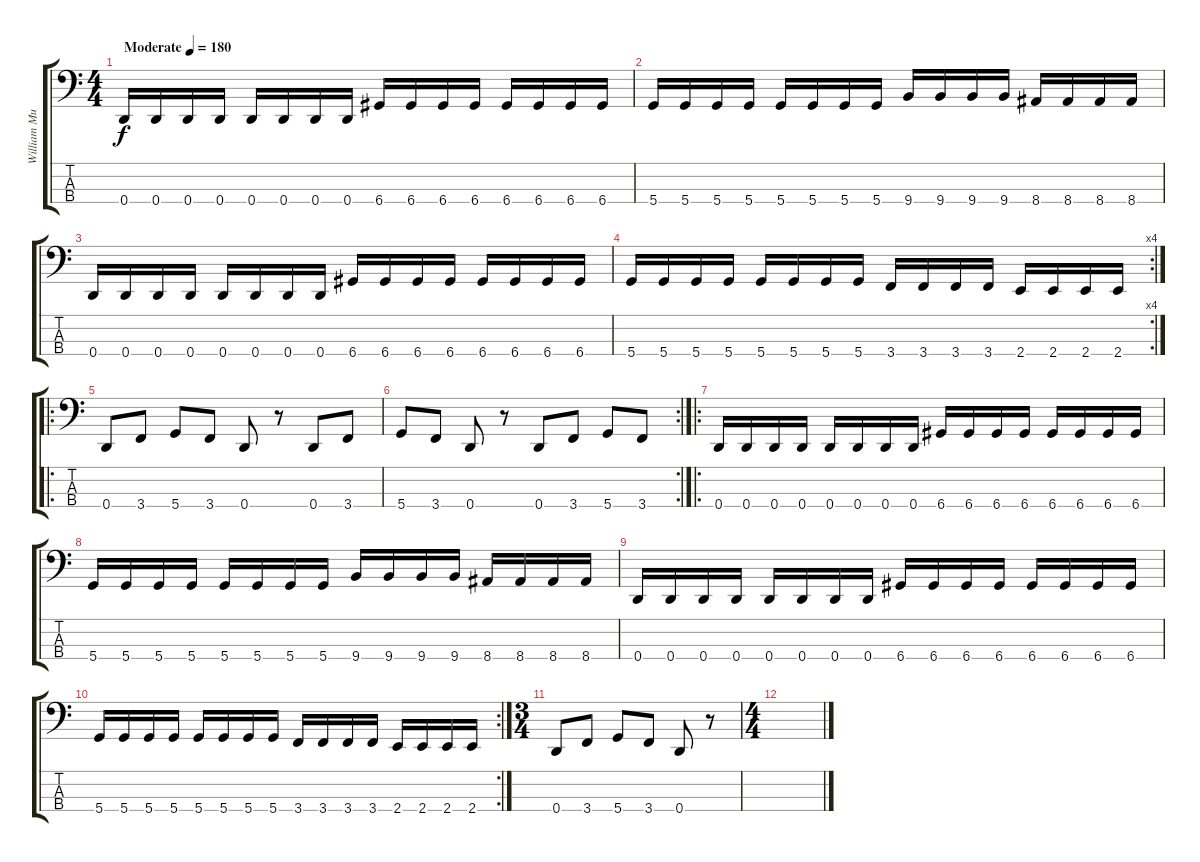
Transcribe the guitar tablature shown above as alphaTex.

\track ("William Murderface" "William Mu") {instrument electricbassfinger}
\staff {score tabs}
\tuning (G2 D2 A1 D1) {hide}
\ts (4 4)
\tempo (180 "Moderate")
\clef f4
\ks c
0.4.16{dy f instrument electricbassfinger} 0.4.16 0.4.16 0.4.16 0.4.16 0.4.16 0.4.16 0.4.16 6.4.16 6.4.16 6.4.16 6.4.16 6.4.16 6.4.16 6.4.16 6.4.16 |
5.4.16 5.4.16 5.4.16 5.4.16 5.4.16 5.4.16 5.4.16 5.4.16 9.4.16 9.4.16 9.4.16 9.4.16 8.4.16 8.4.16 8.4.16 8.4.16 |
0.4.16 0.4.16 0.4.16 0.4.16 0.4.16 0.4.16 0.4.16 0.4.16 6.4.16 6.4.16 6.4.16 6.4.16 6.4.16 6.4.16 6.4.16 6.4.16 |
\rc 4
5.4.16 5.4.16 5.4.16 5.4.16 5.4.16 5.4.16 5.4.16 5.4.16 3.4.16 3.4.16 3.4.16 3.4.16 2.4.16 2.4.16 2.4.16 2.4.16 |
\ro
0.4.8 3.4.8 5.4.8 3.4.8 0.4.8 r.8 0.4.8 3.4.8 |
\rc 2
5.4.8 3.4.8 0.4.8 r.8 0.4.8 3.4.8 5.4.8 3.4.8 |
\ro
0.4.16 0.4.16 0.4.16 0.4.16 0.4.16 0.4.16 0.4.16 0.4.16 6.4.16 6.4.16 6.4.16 6.4.16 6.4.16 6.4.16 6.4.16 6.4.16 |
5.4.16 5.4.16 5.4.16 5.4.16 5.4.16 5.4.16 5.4.16 5.4.16 9.4.16 9.4.16 9.4.16 9.4.16 8.4.16 8.4.16 8.4.16 8.4.16 |
0.4.16 0.4.16 0.4.16 0.4.16 0.4.16 0.4.16 0.4.16 0.4.16 6.4.16 6.4.16 6.4.16 6.4.16 6.4.16 6.4.16 6.4.16 6.4.16 |
\rc 2
5.4.16 5.4.16 5.4.16 5.4.16 5.4.16 5.4.16 5.4.16 5.4.16 3.4.16 3.4.16 3.4.16 3.4.16 2.4.16 2.4.16 2.4.16 2.4.16 |
\ts (3 4)
0.4.8 3.4.8 5.4.8 3.4.8 0.4.8 r.8 |
\ts (4 4)
